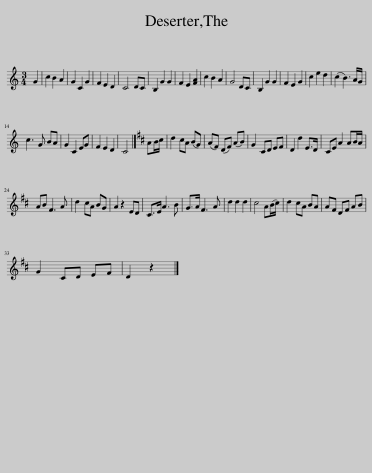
X:1
L:1/8
M:3/4
I:linebreak $
K:C
V:1 treble
V:1
 G2 | c2 B2 A2 | G2 C2 G2 | F2 E2 D2 | C4 DC | %5
 B,2 G2 G2 | F2 E2 [FA]2 | c2 B2 A2 | G4 DC | B,2 G2 G2 | %10
 F2 E2 G2 | c2 e2 d2 | (c2 B3) A/G/ |$ c3 G BA | G2 C2 EG | %15
 F2 E2 D2 | C4 |][K:D] AB/c/ | d2 cA (BG) | (AF) (DF) (AB) | %20
 G2 CD EF | D2 d2 E>D | CE A2 AB/A/ |$ AB F3 A | d2 cA BG | %25
 A2 z2 ED | C>E A3 B | G>A F3 A | d2 d2 d2 | c4 A(B/c/) | %30
 d2 cA BA | AF DF AB |$ G2 CD EF | D2 z2 |] %34
